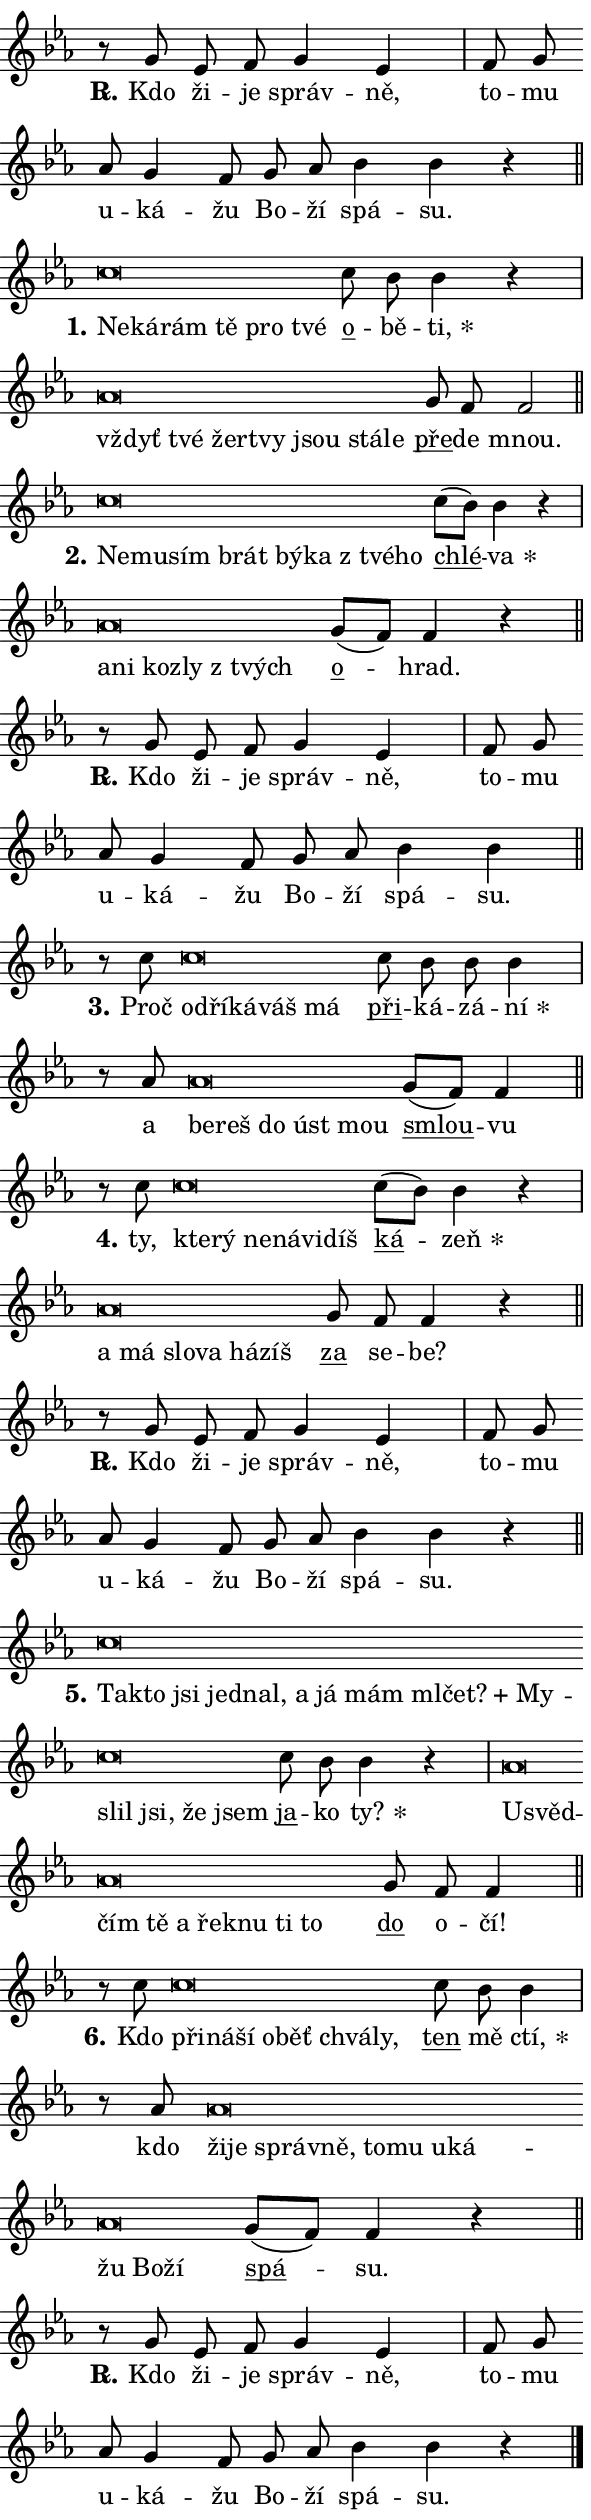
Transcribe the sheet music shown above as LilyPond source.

\version "2.24.0"
\header { tagline = "" }
\paper {
  indent = 0\cm
  top-margin = 0\cm
  right-margin = 0.13\cm % to fit lyric hyphens
  bottom-margin = 0\cm
  left-margin = 0\cm
  paper-width = 10\cm
  page-breaking = #ly:one-page-breaking
  system-system-spacing.basic-distance = #11
  score-system-spacing.basic-distance = #11
  ragged-last = ##f
}


%% Author: Thomas Morley
%% https://lists.gnu.org/archive/html/lilypond-user/2020-05/msg00002.html
#(define (line-position grob)
"Returns position of @var[grob} in current system:
   @code{'start}, if at first time-step
   @code{'end}, if at last time-step
   @code{'middle} otherwise
"
  (let* ((col (ly:item-get-column grob))
         (ln (ly:grob-object col 'left-neighbor))
         (rn (ly:grob-object col 'right-neighbor))
         (col-to-check-left (if (ly:grob? ln) ln col))
         (col-to-check-right (if (ly:grob? rn) rn col))
         (break-dir-left
           (and
             (ly:grob-property col-to-check-left 'non-musical #f)
             (ly:item-break-dir col-to-check-left)))
         (break-dir-right
           (and
             (ly:grob-property col-to-check-right 'non-musical #f)
             (ly:item-break-dir col-to-check-right))))
        (cond ((eqv? 1 break-dir-left) 'start)
              ((eqv? -1 break-dir-right) 'end)
              (else 'middle))))

#(define (tranparent-at-line-position vctor)
  (lambda (grob)
  "Relying on @code{line-position} select the relevant enry from @var{vctor}.
Used to determine transparency,"
    (case (line-position grob)
      ((end) (not (vector-ref vctor 0)))
      ((middle) (not (vector-ref vctor 1)))
      ((start) (not (vector-ref vctor 2))))))

noteHeadBreakVisibility =
#(define-music-function (break-visibility)(vector?)
"Makes @code{NoteHead}s transparent relying on @var{break-visibility}"
#{
  \override NoteHead.transparent =
    #(tranparent-at-line-position break-visibility)
#})

#(define delete-ledgers-for-transparent-note-heads
  (lambda (grob)
    "Reads whether a @code{NoteHead} is transparent.
If so this @code{NoteHead} is removed from @code{'note-heads} from
@var{grob}, which is supposed to be @code{LedgerLineSpanner}.
As a result ledgers are not printed for this @code{NoteHead}"
    (let* ((nhds-array (ly:grob-object grob 'note-heads))
           (nhds-list
             (if (ly:grob-array? nhds-array)
                 (ly:grob-array->list nhds-array)
                 '()))
           ;; Relies on the transparent-property being done before
           ;; Staff.LedgerLineSpanner.after-line-breaking is executed.
           ;; This is fragile ...
           (to-keep
             (remove
               (lambda (nhd)
                 (ly:grob-property nhd 'transparent #f))
               nhds-list)))
      ;; TODO find a better method to iterate over grob-arrays, similiar
      ;; to filter/remove etc for lists
      ;; For now rebuilt from scratch
      (set! (ly:grob-object grob 'note-heads)  '())
      (for-each
        (lambda (nhd)
          (ly:pointer-group-interface::add-grob grob 'note-heads nhd))
        to-keep))))

squashNotes = {
  \override NoteHead.X-extent = #'(-0.2 . 0.2)
  \override NoteHead.Y-extent = #'(-0.75 . 0)
  \override NoteHead.stencil =
    #(lambda (grob)
       (let ((pos (ly:grob-property grob 'staff-position)))
         (begin
           (if (< pos -7) (display "ERROR: Lower brevis then expected\n") (display ""))
           (if (<= pos -6) ly:text-interface::print ly:note-head::print))))
}
unSquashNotes = {
  \revert NoteHead.X-extent
  \revert NoteHead.Y-extent
  \revert NoteHead.stencil
}

hideNotes = \noteHeadBreakVisibility #begin-of-line-visible
unHideNotes = \noteHeadBreakVisibility #all-visible

% work-around for resetting accidentals
% https://lilypond.org/doc/v2.23/Documentation/notation/displaying-rhythms#unmetered-music
cadenzaMeasure = {
  \cadenzaOff
  \partial 1024 s1024
  \cadenzaOn
}

#(define-markup-command (accent layout props text) (markup?)
  "Underline accented syllable"
  (interpret-markup layout props
    #{\markup \override #'(offset . 4.3) \underline { #text }#}))

responsum = \markup \concat {
  "R" \hspace #-1.05 \path #0.1 #'((moveto 0 0.07) (lineto 0.9 0.8)) \hspace #0.05 "."
}

spaceSize = #0.6828661417322834 % exact space size for TeX Gyre Schola

\layout {
  \context {
    \Staff
    \remove "Time_signature_engraver"
    \override LedgerLineSpanner.after-line-breaking = #delete-ledgers-for-transparent-note-heads
  }
  \context {
    \Lyrics {
      \override LyricSpace.minimum-distance = \spaceSize
      \override LyricText.font-name = #"TeX Gyre Schola"
      \override LyricText.font-size = 1
      \override StanzaNumber.font-name = #"TeX Gyre Schola Bold"
      \override StanzaNumber.font-size = 1
    }
  }
  \context {
    \Score 
    \override NoteHead.text =
      #(lambda (grob) 
        (let ((pos (ly:grob-property grob 'staff-position)))
          #{\markup {
            \combine
              \halign #-0.55 \raise #(if (= pos -6) 0 0.5) \override #'(thickness . 2) \draw-line #'(3.2 . 0)
              \musicglyph "noteheads.sM1"
          }#}))
  }
}

% magnetic-lyrics.ily
%
%   written by
%     Jean Abou Samra <jean@abou-samra.fr>
%     Werner Lemberg <wl@gnu.org>
%
%   adapted by
%     Jiri Hon <jiri.hon@gmail.com>
%
% Version 2022-Apr-15

% https://www.mail-archive.com/lilypond-user@gnu.org/msg149350.html

#(define (Left_hyphen_pointer_engraver context)
   "Collect syllable-hyphen-syllable occurrences in lyrics and store
them in properties.  This engraver only looks to the left.  For
example, if the lyrics input is @code{foo -- bar}, it does the
following.

@itemize @bullet
@item
Set the @code{text} property of the @code{LyricHyphen} grob between
@q{foo} and @q{bar} to @code{foo}.

@item
Set the @code{left-hyphen} property of the @code{LyricText} grob with
text @q{foo} to the @code{LyricHyphen} grob between @q{foo} and
@q{bar}.
@end itemize

Use this auxiliary engraver in combination with the
@code{lyric-@/text::@/apply-@/magnetic-@/offset!} hook."
   (let ((hyphen #f)
         (text #f))
     (make-engraver
      (acknowledgers
       ((lyric-syllable-interface engraver grob source-engraver)
        (set! text grob)))
      (end-acknowledgers
       ((lyric-hyphen-interface engraver grob source-engraver)
        ;(when (not (grob::has-interface grob 'lyric-space-interface))
          (set! hyphen grob)));)
      ((stop-translation-timestep engraver)
       (when (and text hyphen)
         (ly:grob-set-object! text 'left-hyphen hyphen))
       (set! text #f)
       (set! hyphen #f)))))

#(define (lyric-text::apply-magnetic-offset! grob)
   "If the space between two syllables is less than the value in
property @code{LyricText@/.details@/.squash-threshold}, move the right
syllable to the left so that it gets concatenated with the left
syllable.

Use this function as a hook for
@code{LyricText@/.after-@/line-@/breaking} if the
@code{Left_@/hyphen_@/pointer_@/engraver} is active."
   (let ((hyphen (ly:grob-object grob 'left-hyphen #f)))
     (when hyphen
       (let ((left-text (ly:spanner-bound hyphen LEFT)))
         (when (grob::has-interface left-text 'lyric-syllable-interface)
           (let* ((common (ly:grob-common-refpoint grob left-text X))
                  (this-x-ext (ly:grob-extent grob common X))
                  (left-x-ext
                   (begin
                     ;; Trigger magnetism for left-text.
                     (ly:grob-property left-text 'after-line-breaking)
                     (ly:grob-extent left-text common X)))
                  ;; `delta` is the gap width between two syllables.
                  (delta (- (interval-start this-x-ext)
                            (interval-end left-x-ext)))
                  (details (ly:grob-property grob 'details))
                  (threshold (assoc-get 'squash-threshold details 0.2)))
             (when (< delta threshold)
               (let* (;; We have to manipulate the input text so that
                      ;; ligatures crossing syllable boundaries are not
                      ;; disabled.  For languages based on the Latin
                      ;; script this is essentially a beautification.
                      ;; However, for non-Western scripts it can be a
                      ;; necessity.
                      (lt (ly:grob-property left-text 'text))
                      (rt (ly:grob-property grob 'text))
                      (is-space (grob::has-interface hyphen 'lyric-space-interface))
                      (space (if is-space " " ""))
                      (extra-delta (if is-space spaceSize 0))
                      ;; Append new syllable.
                      (ltrt-space (if (and (string? lt) (string? rt))
                                (string-append lt space rt)
                                (make-concat-markup (list lt space rt))))
                      ;; Right-align `ltrt` to the right side.
                      (ltrt-space-markup (grob-interpret-markup
                               grob
                               (make-translate-markup
                                (cons (interval-length this-x-ext) 0)
                                (make-right-align-markup ltrt-space)))))
                 (begin
                   ;; Don't print `left-text`.
                   (ly:grob-set-property! left-text 'stencil #f)
                   ;; Set text and stencil (which holds all collected
                   ;; syllables so far) and shift it to the left.
                   (ly:grob-set-property! grob 'text ltrt-space)
                   (ly:grob-set-property! grob 'stencil ltrt-space-markup)
                   (ly:grob-translate-axis! grob (- (- delta extra-delta)) X))))))))))


#(define (lyric-hyphen::displace-bounds-first grob)
   ;; Make very sure this callback isn't triggered too early.
   (let ((left (ly:spanner-bound grob LEFT))
         (right (ly:spanner-bound grob RIGHT)))
     (ly:grob-property left 'after-line-breaking)
     (ly:grob-property right 'after-line-breaking)
     (ly:lyric-hyphen::print grob)))

squashThreshold = #0.4

\layout {
  \context {
    \Lyrics
    \consists #Left_hyphen_pointer_engraver
    \override LyricText.after-line-breaking =
      #lyric-text::apply-magnetic-offset!
    \override LyricHyphen.stencil = #lyric-hyphen::displace-bounds-first
    \override LyricText.details.squash-threshold = \squashThreshold
    \override LyricHyphen.minimum-distance = 0
    \override LyricHyphen.minimum-length = \squashThreshold
  }
}

squashText = \override LyricText.details.squash-threshold = 9999
unSquashText = \override LyricText.details.squash-threshold = \squashThreshold

leftText = \override LyricText.self-alignment-X = #LEFT
unLeftText = \revert LyricText.self-alignment-X

starOffset = #(lambda (grob) 
                (let ((x_offset (ly:self-alignment-interface::aligned-on-x-parent grob)))
                  (if (= x_offset 0) 0 (+ x_offset 1.2))))

star = #(define-music-function (syllable)(string?)
"Append star separator at the end of a syllable"
#{
  \once \override LyricText.X-offset = #starOffset
  \lyricmode { \markup {
    #syllable
    \override #'((font-name . "TeX Gyre Schola Bold")) \hspace #0.2 \lower #0.65 \larger "*"
  } }
#})

starAccent = #(define-music-function (syllable)(string?)
"Append star separator at the end of a syllable and make accent"
#{
  \once \override LyricText.X-offset = #starOffset
  \lyricmode { \markup {
    \accent #syllable
    \override #'((font-name . "TeX Gyre Schola Bold")) \hspace #0.2 \lower #0.65 \larger "*"
  } }
#})

breath = #(define-music-function (syllable)(string?)
"Append breathing indicator at the end of a syllable"
#{
  \lyricmode { \markup { #syllable "+" } }
#})

optionalBreath = #(define-music-function (syllable)(string?)
"Append optional breathing indicator at the end of a syllable"
#{
  \lyricmode { \markup { #syllable "(+)" } }
#})


\score {
    <<
        \new Voice = "melody" { \cadenzaOn \key es \major \relative { r8 g' es f g4 es \cadenzaMeasure \bar "|" f8 g \bar "" as g4 f8 \bar "" g as \bar "" bes4 bes r \cadenzaMeasure \bar "||" \break } }
        \new Lyrics \lyricsto "melody" { \lyricmode { \set stanza = \responsum
Kdo ži -- je správ -- ně, to -- mu u -- ká -- žu Bo -- ží spá -- su. } }
    >>
    \layout {}
}

\score {
    <<
        \new Voice = "melody" { \cadenzaOn \key es \major \relative { \squashNotes c''\breve*1/16 \hideNotes \breve*1/16 \bar "" \breve*1/16 \bar "" \breve*1/16 \bar "" \breve*1/16 \breve*1/16 \bar "" \unHideNotes \unSquashNotes \bar "" c8 bes bes4 r \cadenzaMeasure \bar "|" \squashNotes as\breve*1/16 \hideNotes \breve*1/16 \bar "" \breve*1/16 \bar "" \breve*1/16 \bar "" \breve*1/16 \bar "" \breve*1/16 \breve*1/16 \bar "" \unHideNotes \unSquashNotes \bar "" g8 f f2 \cadenzaMeasure \bar "||" \break } }
        \new Lyrics \lyricsto "melody" { \lyricmode { \set stanza = "1."
\leftText Ne -- \squashText ká -- rám tě pro tvé \unLeftText \unSquashText \markup \accent o -- bě -- \star ti, \leftText vždyť \squashText tvé žer -- tvy jsou stá -- le \unLeftText \unSquashText \markup \accent pře -- de mnou. } }
    >>
    \layout {}
}

\score {
    <<
        \new Voice = "melody" { \cadenzaOn \key es \major \relative { \squashNotes c''\breve*1/16 \hideNotes \breve*1/16 \bar "" \breve*1/16 \bar "" \breve*1/16 \bar "" \breve*1/16 \bar "" \breve*1/16 \bar "" \breve*1/16 \breve*1/16 \bar "" \unHideNotes \unSquashNotes \bar "" c8[( bes)] bes4 r \cadenzaMeasure \bar "|" \squashNotes as\breve*1/16 \hideNotes \breve*1/16 \bar "" \breve*1/16 \bar "" \breve*1/16 \breve*1/16 \bar "" \unHideNotes \unSquashNotes \bar "" g8[( f)] f4 r \cadenzaMeasure \bar "||" \break } }
        \new Lyrics \lyricsto "melody" { \lyricmode { \set stanza = "2."
\leftText Ne -- \squashText mu -- sím brát bý -- ka "z tvé" -- ho \unLeftText \unSquashText \markup \accent chlé -- \star va \leftText a -- \squashText ni koz -- ly "z tvých" \unLeftText \unSquashText \markup \accent o -- hrad. } }
    >>
    \layout {}
}

\score {
    <<
        \new Voice = "melody" { \cadenzaOn \key es \major \relative { r8 g' es f g4 es \cadenzaMeasure \bar "|" f8 g \bar "" as g4 f8 \bar "" g as \bar "" bes4 bes \cadenzaMeasure \bar "||" \break } }
        \new Lyrics \lyricsto "melody" { \lyricmode { \set stanza = \responsum
Kdo ži -- je správ -- ně, to -- mu u -- ká -- žu Bo -- ží spá -- su. } }
    >>
    \layout {}
}

\score {
    <<
        \new Voice = "melody" { \cadenzaOn \key es \major \relative { r8 c'' \squashNotes c\breve*1/16 \hideNotes \breve*1/16 \bar "" \breve*1/16 \bar "" \breve*1/16 \breve*1/16 \bar "" \unHideNotes \unSquashNotes \bar "" c8 bes bes bes4 \cadenzaMeasure \bar "|" r8 as \squashNotes as\breve*1/16 \hideNotes \breve*1/16 \bar "" \breve*1/16 \bar "" \breve*1/16 \breve*1/16 \bar "" \unHideNotes \unSquashNotes \bar "" g8[( f)] f4 \cadenzaMeasure \bar "||" \break } }
        \new Lyrics \lyricsto "melody" { \lyricmode { \set stanza = "3."
Proč \leftText od -- \squashText ří -- ká -- váš má \unLeftText \unSquashText \markup \accent při -- ká -- zá -- \star ní a \leftText be -- \squashText reš do úst mou \unLeftText \unSquashText \markup \accent smlou -- vu } }
    >>
    \layout {}
}

\score {
    <<
        \new Voice = "melody" { \cadenzaOn \key es \major \relative { r8 c'' \squashNotes c\breve*1/16 \hideNotes \breve*1/16 \bar "" \breve*1/16 \bar "" \breve*1/16 \bar "" \breve*1/16 \breve*1/16 \bar "" \unHideNotes \unSquashNotes \bar "" c8[( bes)] bes4 r \cadenzaMeasure \bar "|" \squashNotes as\breve*1/16 \hideNotes \breve*1/16 \bar "" \breve*1/16 \bar "" \breve*1/16 \bar "" \breve*1/16 \breve*1/16 \bar "" \unHideNotes \unSquashNotes \bar "" g8 f f4 r \cadenzaMeasure \bar "||" \break } }
        \new Lyrics \lyricsto "melody" { \lyricmode { \set stanza = "4."
ty, \leftText kte -- \squashText rý ne -- ná -- vi -- díš \unLeftText \unSquashText \markup \accent ká -- \star zeň \leftText a \squashText má slo -- va há -- zíš \unLeftText \unSquashText \markup \accent za se -- be? } }
    >>
    \layout {}
}

\score {
    <<
        \new Voice = "melody" { \cadenzaOn \key es \major \relative { r8 g' es f g4 es \cadenzaMeasure \bar "|" f8 g \bar "" as g4 f8 \bar "" g as \bar "" bes4 bes r \cadenzaMeasure \bar "||" \break } }
        \new Lyrics \lyricsto "melody" { \lyricmode { \set stanza = \responsum
Kdo ži -- je správ -- ně, to -- mu u -- ká -- žu Bo -- ží spá -- su. } }
    >>
    \layout {}
}

\score {
    <<
        \new Voice = "melody" { \cadenzaOn \key es \major \relative { \squashNotes c''\breve*1/16 \hideNotes \breve*1/16 \bar "" \breve*1/16 \bar "" \breve*1/16 \bar "" \breve*1/16 \bar "" \breve*1/16 \bar "" \breve*1/16 \bar "" \breve*1/16 \bar "" \breve*1/16 \bar "" \breve*1/16 \bar "" \breve*1/16 \bar "" \breve*1/16 \bar "" \breve*1/16 \bar "" \breve*1/16 \breve*1/16 \bar "" \unHideNotes \unSquashNotes \bar "" c8 bes bes4 r \cadenzaMeasure \bar "|" \squashNotes as\breve*1/16 \hideNotes \breve*1/16 \bar "" \breve*1/16 \bar "" \breve*1/16 \bar "" \breve*1/16 \bar "" \breve*1/16 \bar "" \breve*1/16 \bar "" \breve*1/16 \breve*1/16 \bar "" \unHideNotes \unSquashNotes \bar "" g8 f f4 \cadenzaMeasure \bar "||" \break } }
        \new Lyrics \lyricsto "melody" { \lyricmode { \set stanza = "5."
\leftText Tak -- \squashText to jsi jed -- nal, a já mám ml -- \breath "čet?" My -- slil jsi, že jsem \unLeftText \unSquashText \markup \accent ja -- ko \star ty? \leftText U -- \squashText svěd -- čím tě a řek -- nu ti to \unLeftText \unSquashText \markup \accent do o -- čí! } }
    >>
    \layout {}
}

\score {
    <<
        \new Voice = "melody" { \cadenzaOn \key es \major \relative { r8 c'' \squashNotes c\breve*1/16 \hideNotes \breve*1/16 \bar "" \breve*1/16 \bar "" \breve*1/16 \bar "" \breve*1/16 \bar "" \breve*1/16 \breve*1/16 \bar "" \unHideNotes \unSquashNotes \bar "" c8 bes bes4 \cadenzaMeasure \bar "|" r8 as \squashNotes as\breve*1/16 \hideNotes \breve*1/16 \bar "" \breve*1/16 \bar "" \breve*1/16 \bar "" \breve*1/16 \bar "" \breve*1/16 \bar "" \breve*1/16 \bar "" \breve*1/16 \bar "" \breve*1/16 \bar "" \breve*1/16 \breve*1/16 \bar "" \unHideNotes \unSquashNotes \bar "" g8[( f)] f4 r \cadenzaMeasure \bar "||" \break } }
        \new Lyrics \lyricsto "melody" { \lyricmode { \set stanza = "6."
Kdo \leftText při -- \squashText ná -- ší o -- běť chvá -- ly, \unLeftText \unSquashText \markup \accent ten mě \star ctí, kdo \leftText ži -- \squashText je správ -- ně, to -- mu u -- ká -- žu Bo -- ží \unLeftText \unSquashText \markup \accent spá -- su. } }
    >>
    \layout {}
}

\score {
    <<
        \new Voice = "melody" { \cadenzaOn \key es \major \relative { r8 g' es f g4 es \cadenzaMeasure \bar "|" f8 g \bar "" as g4 f8 \bar "" g as \bar "" bes4 bes r \cadenzaMeasure \bar "||" \break } \bar "|." }
        \new Lyrics \lyricsto "melody" { \lyricmode { \set stanza = \responsum
Kdo ži -- je správ -- ně, to -- mu u -- ká -- žu Bo -- ží spá -- su. } }
    >>
    \layout {}
}
